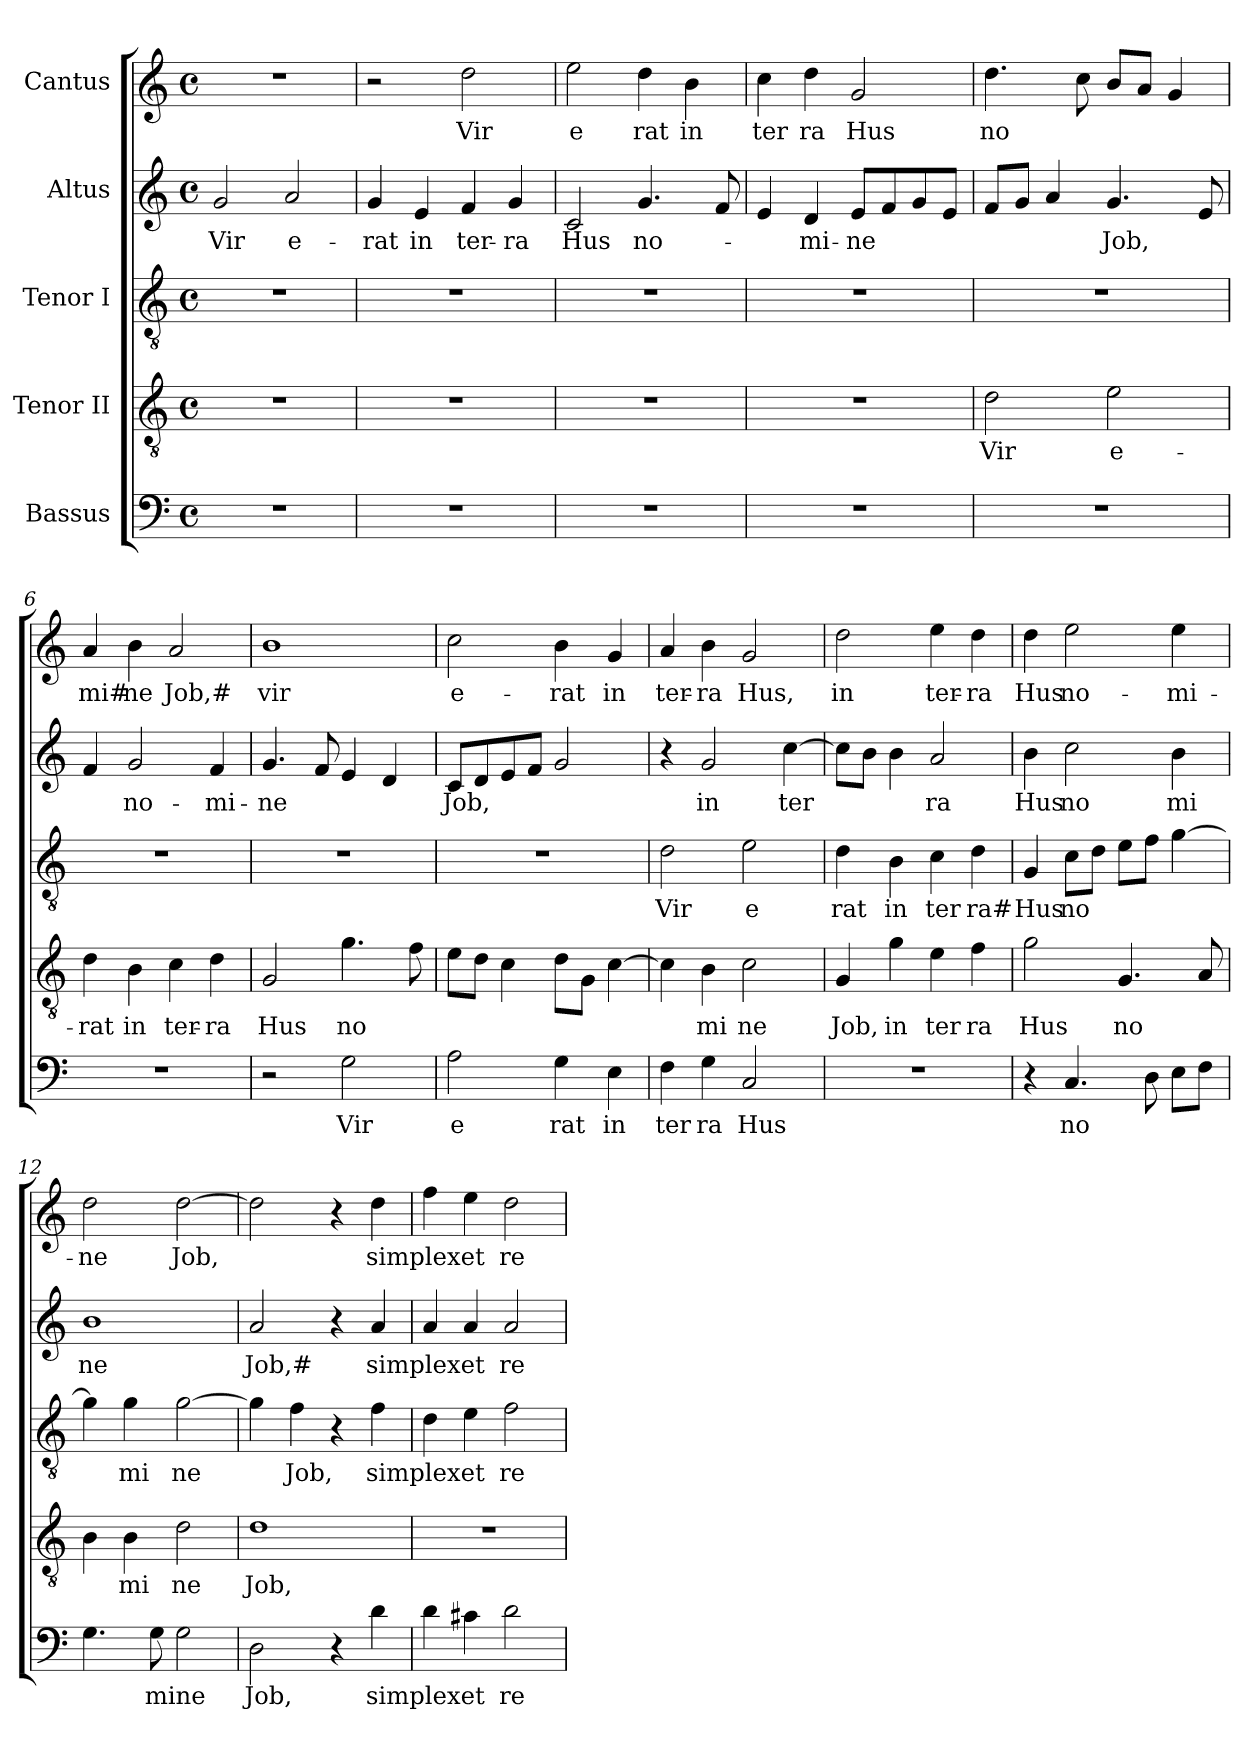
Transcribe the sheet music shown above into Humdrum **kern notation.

**kern	**text	**kern	**text	**kern	**text	**kern	**text	**kern	**text
*part5	*part5	*part4	*part4	*part3	*part3	*part2	*part2	*part1	*part1
*staff5	*staff5	*staff4	*staff4	*staff3	*staff3	*staff2	*staff2	*staff1	*staff1
*I"Bassus	*	*I"Tenor II	*	*I"Tenor I	*	*I"Altus	*	*I"Cantus	*
!!LO:PB:g=z
*stria5	*	*stria5	*	*stria5	*	*stria5	*	*stria5	*
*clefF4	*	*clefGv2	*	*clefGv2	*	*clefG2	*	*clefG2	*
*M4/4	*	*M4/4	*	*M4/4	*	*M4/4	*	*M4/4	*
*met(c)	*	*met(c)	*	*met(c)	*	*met(c)	*	*met(c)	*
=1	=1	=1	=1	=1	=1	=1	=1	=1	=1
!	!	!	!	!	!	!	!LO:LY:b:cj	!	!
1r	.	1r	.	1r	.	2g/	Vir	1r	.
!	!	!	!	!	!	!	!LO:LY:b:cj	!	!
.	.	.	.	.	.	2a/	e-	.	.
=2	=2	=2	=2	=2	=2	=2	=2	=2	=2
!	!	!	!	!	!	!	!LO:LY:b:cj	!	!
1r	.	1r	.	1r	.	4g/	-rat	2r	.
!	!	!	!	!	!	!	!LO:LY:b:cj	!	!
.	.	.	.	.	.	4e/	in	.	.
!	!	!	!	!	!	!	!LO:LY:b:cj	!	!LO:LY:b:cj
.	.	.	.	.	.	4f/	ter-	2dd\	Vir
!	!	!	!	!	!	!	!LO:LY:b:cj	!	!
.	.	.	.	.	.	4g/	-ra	.	.
=3	=3	=3	=3	=3	=3	=3	=3	=3	=3
!	!	!	!	!	!	!	!LO:LY:b:cj	!	!LO:LY:b:cj
1r	.	1r	.	1r	.	2c/	Hus	2ee\	e
!	!	!	!	!	!	!	!LO:LY:b:cj	!	!LO:LY:b:cj
.	.	.	.	.	.	4.g/	no-	4dd\	rat
!	!	!	!	!	!	!	!	!	!LO:LY:b:cj
.	.	.	.	.	.	.	.	4b\	in
.	.	.	.	.	.	8f/	.	.	.
=4	=4	=4	=4	=4	=4	=4	=4	=4	=4
!	!	!	!	!	!	!	!	!	!LO:LY:b:cj
1r	.	1r	.	1r	.	4e/	.	4cc\	ter
!	!	!	!	!	!	!	!LO:LY:b:cj	!	!LO:LY:b:cj
.	.	.	.	.	.	4d/	-mi-	4dd\	ra
!	!	!	!	!	!	!	!LO:LY:b:cj	!	!LO:LY:b:cj
.	.	.	.	.	.	8e/L	-ne	2g/	Hus
.	.	.	.	.	.	8f/	.	.	.
.	.	.	.	.	.	8g/	.	.	.
.	.	.	.	.	.	8e/J	.	.	.
=5	=5	=5	=5	=5	=5	=5	=5	=5	=5
!	!	!	!LO:LY:b:cj	!	!	!	!	!	!LO:LY:b:cj
1r	.	2d\	Vir	1r	.	8f/L	.	4.dd\	no
.	.	.	.	.	.	8g/J	.	.	.
.	.	.	.	.	.	4a/	.	.	.
.	.	.	.	.	.	.	.	8cc\	.
!	!	!	!LO:LY:b:cj	!	!	!	!LO:LY:b	!	!
.	.	2e\	e-	.	.	4.g/	Job,	8b/L	.
.	.	.	.	.	.	.	.	8a/J	.
.	.	.	.	.	.	.	.	4g/	.
.	.	.	.	.	.	8e/	.	.	.
=6	=6	=6	=6	=6	=6	=6	=6	=6	=6
!	!	!	!LO:LY:b:cj	!	!	!	!	!	!LO:LY:b:rj
1r	.	4d\	-rat	1r	.	4f/	.	4a/	mi#
!	!	!	!LO:LY:b:cj	!	!	!	!LO:LY:b:cj	!	!LO:LY:b:cj
.	.	4B\	in	.	.	2g/	no-	4b\	ne
!	!	!	!LO:LY:b:cj	!	!	!	!	!	!LO:LY:b:cj
.	.	4c\	ter-	.	.	.	.	2a/	Job,#
!	!	!	!LO:LY:b:cj	!	!	!	!LO:LY:b:cj	!	!
.	.	4d\	-ra	.	.	4f/	-mi-	.	.
!!LO:LB:g=z
=7	=7	=7	=7	=7	=7	=7	=7	=7	=7
!	!	!	!LO:LY:b:cj	!	!	!	!LO:LY:b:cj	!	!LO:LY:b:cj
2r	.	2G/	Hus	1r	.	4.g/	-ne	1b	vir
.	.	.	.	.	.	8f/	.	.	.
!	!LO:LY:b:cj	!	!LO:LY:b:cj	!	!	!	!	!	!
2G\	Vir	4.g\	no	.	.	4e/	.	.	.
.	.	.	.	.	.	4d/	.	.	.
.	.	8f\	.	.	.	.	.	.	.
=8	=8	=8	=8	=8	=8	=8	=8	=8	=8
!	!LO:LY:b:cj	!	!	!	!	!	!LO:LY:b	!	!LO:LY:b:cj
2A\	e	8e\L	.	1r	.	8c/L	Job,	2cc\	e-
.	.	8d\J	.	.	.	8d/	.	.	.
.	.	4c\	.	.	.	8e/	.	.	.
.	.	.	.	.	.	8f/J	.	.	.
!	!LO:LY:b:cj	!	!	!	!	!	!	!	!LO:LY:b:cj
4G\	rat	8d\L	.	.	.	2g/	.	4b\	-rat
.	.	8G\J	.	.	.	.	.	.	.
!	!LO:LY:b:cj	!	!	!	!	!	!	!	!LO:LY:b:cj
4E\	in	[>4c\	.	.	.	.	.	4g/	in
=9	=9	=9	=9	=9	=9	=9	=9	=9	=9
!	!LO:LY:b:cj	!	!	!	!LO:LY:b:cj	!	!	!	!LO:LY:b:cj
4F\	ter	4c\]	.	2d\	Vir	4r	.	4a/	ter-
!	!LO:LY:b:cj	!	!LO:LY:b:cj	!	!	!	!LO:LY:b:cj	!	!LO:LY:b:cj
4G\	ra	4B\	mi	.	.	2g/	in	4b\	-ra
!	!LO:LY:b:cj	!	!LO:LY:b:cj	!	!LO:LY:b:cj	!	!	!	!LO:LY:b:cj
2C/	Hus	2c\	ne	2e\	e	.	.	2g/	Hus,
!	!	!	!	!	!	!	!LO:LY:b	!	!
.	.	.	.	.	.	[>4cc\	ter	.	.
=10	=10	=10	=10	=10	=10	=10	=10	=10	=10
!	!	!	!LO:LY:b:cj	!	!LO:LY:b:cj	!	!	!	!LO:LY:b:cj
1r	.	4G/	Job,	4d\	rat	8cc\L]	.	2dd\	in
.	.	.	.	.	.	8b\J	.	.	.
!	!	!	!LO:LY:b:cj	!	!LO:LY:b:cj	!	!	!	!
.	.	4g\	in	4B\	in	4b\	.	.	.
!	!	!	!LO:LY:b:cj	!	!LO:LY:b:cj	!	!LO:LY:b:cj	!	!LO:LY:b:cj
.	.	4e\	ter	4c\	ter	2a/	ra	4ee\	ter-
!	!	!	!LO:LY:b:cj	!	!LO:LY:b:cj	!	!	!	!LO:LY:b:cj
.	.	4f\	ra	4d\	ra#	.	.	4dd\	-ra
=11	=11	=11	=11	=11	=11	=11	=11	=11	=11
!	!	!	!LO:LY:b:cj	!	!LO:LY:b:cj	!	!LO:LY:b:cj	!	!LO:LY:b:cj
4r	.	2g\	Hus	4G/	Hus	4b\	Hus	4dd\	Hus
!	!LO:LY:b:cj	!	!	!	!LO:LY:b:cj	!	!LO:LY:b:cj	!	!LO:LY:b:cj
4.C/	no	.	.	8c\L	no	2cc\	no	2ee\	no-
.	.	.	.	8d\J	.	.	.	.	.
!	!	!	!LO:LY:b:cj	!	!	!	!	!	!
.	.	4.G/	no	8e\L	.	.	.	.	.
8D\	.	.	.	8f\J	.	.	.	.	.
!	!	!	!	!	!	!	!LO:LY:b:cj	!	!LO:LY:b:cj
8E\L	.	.	.	[>4g\	.	4b\	mi	4ee\	-mi-
8F\J	.	8A/	.	.	.	.	.	.	.
=12	=12	=12	=12	=12	=12	=12	=12	=12	=12
!	!	!	!	!	!	!	!LO:LY:b:cj	!	!LO:LY:b:cj
4.G\	.	4B\	.	4g\]	.	1b	ne	2dd\	-ne
!	!	!	!LO:LY:b:cj	!	!LO:LY:b:cj	!	!	!	!
.	.	4B\	mi	4g\	mi	.	.	.	.
!	!LO:LY:b:cj	!	!	!	!	!	!	!	!
8G\	mine	.	.	.	.	.	.	.	.
!	!	!	!LO:LY:b:cj	!	!LO:LY:b:cj	!	!	!	!LO:LY:b
2G\	.	2d\	ne	[>2g\	ne	.	.	[>2dd\	Job,
=13	=13	=13	=13	=13	=13	=13	=13	=13	=13
!	!LO:LY:b:cj	!	!LO:LY:b:cj	!	!	!	!LO:LY:b:cj	!	!
2D\	Job,	1d	Job,	4g\]	.	2a/	Job,#	2dd\]	.
!	!	!	!	!	!LO:LY:b:cj	!	!	!	!
.	.	.	.	4f\	Job,	.	.	.	.
4r	.	.	.	4r	.	4r	.	4r	.
!	!LO:LY:b	!	!	!	!LO:LY:b	!	!LO:LY:b	!	!LO:LY:b
4d\	simplexet	.	.	4f\	simplexet	4a/	simplexet	4dd\	simplexet
=14	=14	=14	=14	=14	=14	=14	=14	=14	=14
4d\	.	1r	.	4d\	.	4a/	.	4ff\	.
4c#X\	.	.	.	4e\	.	4a/	.	4ee\	.
!	!LO:LY:b:cj	!	!	!	!LO:LY:b:cj	!	!LO:LY:b:cj	!	!LO:LY:b:cj
2d\	re	.	.	2f\	re	2a/	re	2dd\	re-
=	=	=	=	=	=	=	=	=	=
*-	*-	*-	*-	*-	*-	*-	*-	*-	*-
